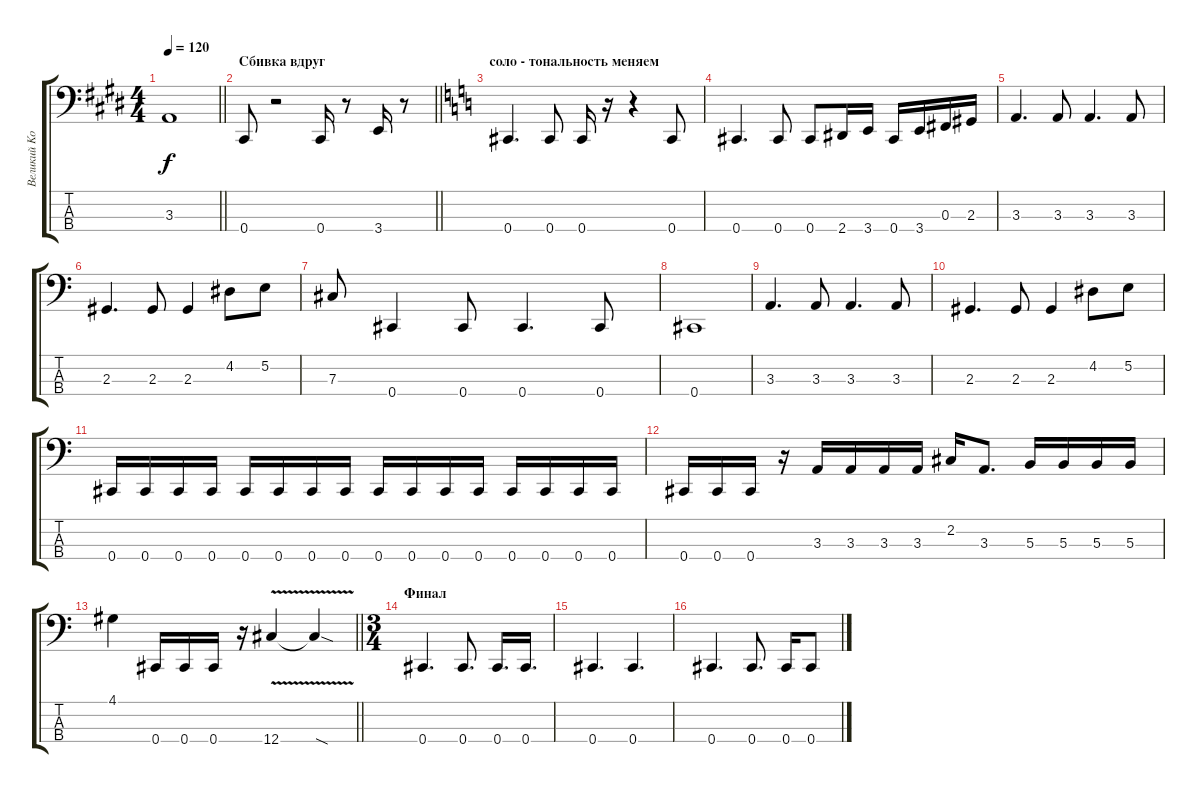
\track ("Великий Kostya" "Великий Ko") {instrument electricbassfinger}
\staff {score tabs}
\tuning (E2 B1 Gb1 Db1) {hide}
\ts (4 4)
\tempo 120
\clef f4
\barLineRight lightlight
\ks e
3.3.1{dy f} |
\section ("" "Сбивка вдруг")
\barLineRight lightlight
0.4.8 r.2 0.4.16 r.8 3.4.16 r.8 |
\section ("" "соло - тональность меняем")
\ks c
0.4.4{d} 0.4.8 0.4.16 r.16 r.4 0.4.8 |
0.4.4{d} 0.4.8 0.4.8 2.4.16 3.4.16 0.4.16 3.4.16 0.3.16 2.3.16 |
3.3.4{d} 3.3.8 3.3.4{d} 3.3.8 |
2.3.4{d} 2.3.8 2.3.4 4.2.8 5.2.8 |
7.3.8 0.4.4 0.4.8 0.4.4{d} 0.4.8 |
0.4.1 |
3.3.4{d} 3.3.8 3.3.4{d} 3.3.8 |
2.3.4{d} 2.3.8 2.3.4 4.2.8 5.2.8 |
0.4.16 0.4.16 0.4.16 0.4.16 0.4.16 0.4.16 0.4.16 0.4.16 0.4.16 0.4.16 0.4.16 0.4.16 0.4.16 0.4.16 0.4.16 0.4.16 |
0.4.16 0.4.16 0.4.16 r.16 3.3.16 3.3.16 3.3.16 3.3.16 2.2.16 3.3.8{d} 5.3.16 5.3.16 5.3.16 5.3.16 |
\barLineRight lightlight
4.1.4 0.4.16 0.4.16 0.4.16 r.16 12.4{v}.4 12.4{sod t}.4 |
\ts (3 4)
\section ("" "Финал")
0.4.4{d} 0.4.8{d} 0.4.16{d} 0.4.16{d} |
0.4.4{d} 0.4.4{d} |
0.4.4{d} 0.4.8{d} 0.4.16 0.4.8
